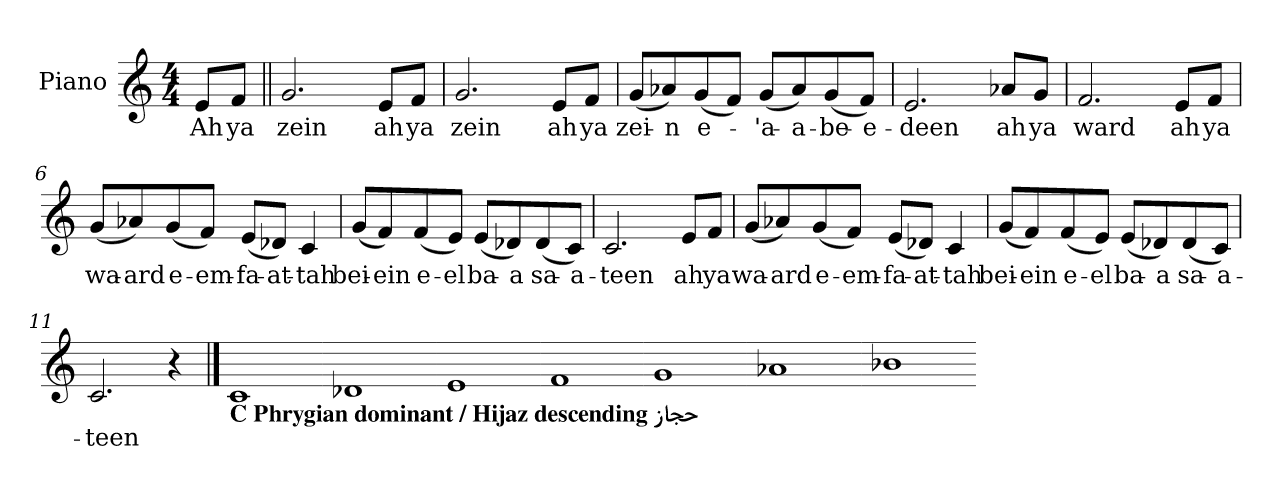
**kern	**text
*part1	*part1
*staff1	*staff1
*I"Piano	*
*I'Pno	*
*clefG2	*
*k[]	*
*M4/4	*
=	=
!	!LO:LY:b
8e/L	Ah
!	!LO:LY:b
8f/J	ya
=1||	=1||
!	!LO:LY:b
2.g/	zein
!	!LO:LY:b
8e/L	ah
!	!LO:LY:b
8f/J	ya
=2	=2
!	!LO:LY:b
2.g/	zein
!	!LO:LY:b
8e/L	ah
!	!LO:LY:b
8f/J	ya
=3	=3
!	!LO:LY:b
(<8g/L	zei-
!	!LO:LY:b
8a-X/)	-n
!	!LO:LY:b
(<8g/	e-
8f/J)	.
!	!LO:LY:b
(<8g/L	-'a-
!	!LO:LY:b
8a-/)	-a-
!	!LO:LY:b
(<8g/	-be-
!	!LO:LY:b
8f/J)	-e-
=4	=4
!	!LO:LY:b
2.e/	-deen
!	!LO:LY:b
8a-X/L	ah
!	!LO:LY:b
8g/J	ya
!!LO:LB:g=z
=5	=5
!	!LO:LY:b
2.f/	ward
!	!LO:LY:b
8e/L	ah
!	!LO:LY:b
8f/J	ya
=6	=6
!	!LO:LY:b
(<8g/L	wa-
!	!LO:LY:b
8a-X/)	-ard
!	!LO:LY:b
(<8g/	e-
!	!LO:LY:b
8f/J)	-em-
!	!LO:LY:b
(<8e/L	-fa-
!	!LO:LY:b
8d-X/J)	-at-
!	!LO:LY:b
4c/	-tah
=7	=7
!	!LO:LY:b
(<8g/L	bei-
!	!LO:LY:b
8f/)	-ein
!	!LO:LY:b
(<8f/	e-
!	!LO:LY:b
8e/J)	-el
!	!LO:LY:b
(<8e/L	ba-
!	!LO:LY:b
8d-X/)	-a
!	!LO:LY:b
(<8d-/	sa-
!	!LO:LY:b
8c/J)	-a-
=8	=8
!	!LO:LY:b
2.c/	-teen
!	!LO:LY:b
8e/L	ah
!	!LO:LY:b
8f/J	ya
!!LO:LB:g=z
=9	=9
!	!LO:LY:b
(<8g/L	wa-
!	!LO:LY:b
8a-X/)	-ard
!	!LO:LY:b
(<8g/	e-
!	!LO:LY:b
8f/J)	-em-
!	!LO:LY:b
(<8e/L	-fa-
!	!LO:LY:b
8d-X/J)	-at-
!	!LO:LY:b
4c/	-tah
=10	=10
!	!LO:LY:b
(<8g/L	bei-
!	!LO:LY:b
8f/)	-ein
!	!LO:LY:b
(<8f/	e-
!	!LO:LY:b
8e/J)	-el
!	!LO:LY:b
(<8e/L	ba-
!	!LO:LY:b
8d-X/)	-a
!	!LO:LY:b
(<8d-/	sa-
!	!LO:LY:b
8c/J)	-a-
=11	=11
!	!LO:LY:b
2.c/	-teen
4r	.
!!LO:LB:g=z
==11X1	==11X1
!LO:TX:b:t=C Phrygian dominant / Hijaz descending حجاز	!
1c	.
=12-	=12-
1d-X	.
=13-	=13-
1e	.
=14-	=14-
1f	.
=15-	=15-
1g	.
=16-	=16-
1a-X	.
=17-	=17-
1b-X	.
=-	=-
*-	*-
